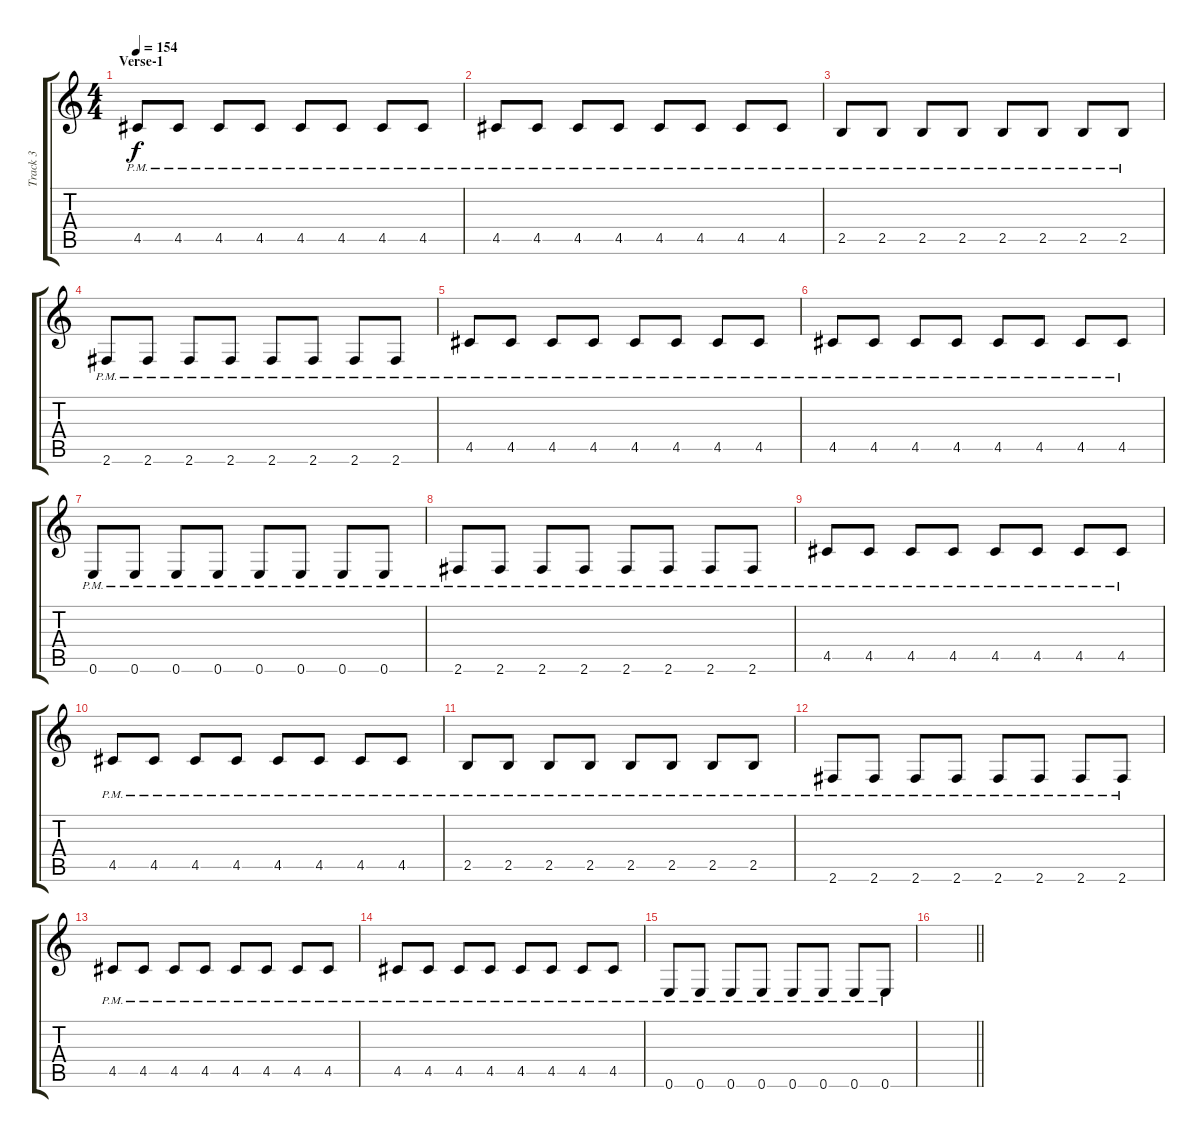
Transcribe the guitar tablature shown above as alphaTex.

\track ("Track 3" "Track 3") {instrument distortionguitar}
\staff {score tabs}
\tuning (E4 B3 G3 D3 A2 E2) {hide}
\ts (4 4)
\section ("" "Verse-1")
\tempo 154
\clef g2
\ks c
4.5{pm}.8{dy f} 4.5{pm}.8 4.5{pm}.8 4.5{pm}.8 4.5{pm}.8 4.5{pm}.8 4.5{pm}.8 4.5{pm}.8 |
4.5{pm}.8 4.5{pm}.8 4.5{pm}.8 4.5{pm}.8 4.5{pm}.8 4.5{pm}.8 4.5{pm}.8 4.5{pm}.8 |
2.5{pm}.8 2.5{pm}.8 2.5{pm}.8 2.5{pm}.8 2.5{pm}.8 2.5{pm}.8 2.5{pm}.8 2.5{pm}.8 |
2.6{pm}.8 2.6{pm}.8 2.6{pm}.8 2.6{pm}.8 2.6{pm}.8 2.6{pm}.8 2.6{pm}.8 2.6{pm}.8 |
4.5{pm}.8 4.5{pm}.8 4.5{pm}.8 4.5{pm}.8 4.5{pm}.8 4.5{pm}.8 4.5{pm}.8 4.5{pm}.8 |
4.5{pm}.8 4.5{pm}.8 4.5{pm}.8 4.5{pm}.8 4.5{pm}.8 4.5{pm}.8 4.5{pm}.8 4.5{pm}.8 |
0.6{pm}.8 0.6{pm}.8 0.6{pm}.8 0.6{pm}.8 0.6{pm}.8 0.6{pm}.8 0.6{pm}.8 0.6{pm}.8 |
2.6{pm}.8 2.6{pm}.8 2.6{pm}.8 2.6{pm}.8 2.6{pm}.8 2.6{pm}.8 2.6{pm}.8 2.6{pm}.8 |
4.5{pm}.8 4.5{pm}.8 4.5{pm}.8 4.5{pm}.8 4.5{pm}.8 4.5{pm}.8 4.5{pm}.8 4.5{pm}.8 |
4.5{pm}.8 4.5{pm}.8 4.5{pm}.8 4.5{pm}.8 4.5{pm}.8 4.5{pm}.8 4.5{pm}.8 4.5{pm}.8 |
2.5{pm}.8 2.5{pm}.8 2.5{pm}.8 2.5{pm}.8 2.5{pm}.8 2.5{pm}.8 2.5{pm}.8 2.5{pm}.8 |
2.6{pm}.8 2.6{pm}.8 2.6{pm}.8 2.6{pm}.8 2.6{pm}.8 2.6{pm}.8 2.6{pm}.8 2.6{pm}.8 |
4.5{pm}.8 4.5{pm}.8 4.5{pm}.8 4.5{pm}.8 4.5{pm}.8 4.5{pm}.8 4.5{pm}.8 4.5{pm}.8 |
4.5{pm}.8 4.5{pm}.8 4.5{pm}.8 4.5{pm}.8 4.5{pm}.8 4.5{pm}.8 4.5{pm}.8 4.5{pm}.8 |
0.6{pm}.8 0.6{pm}.8 0.6{pm}.8 0.6{pm}.8 0.6{pm}.8 0.6{pm}.8 0.6{pm}.8 0.6{pm}.8 |
\barLineRight lightlight
